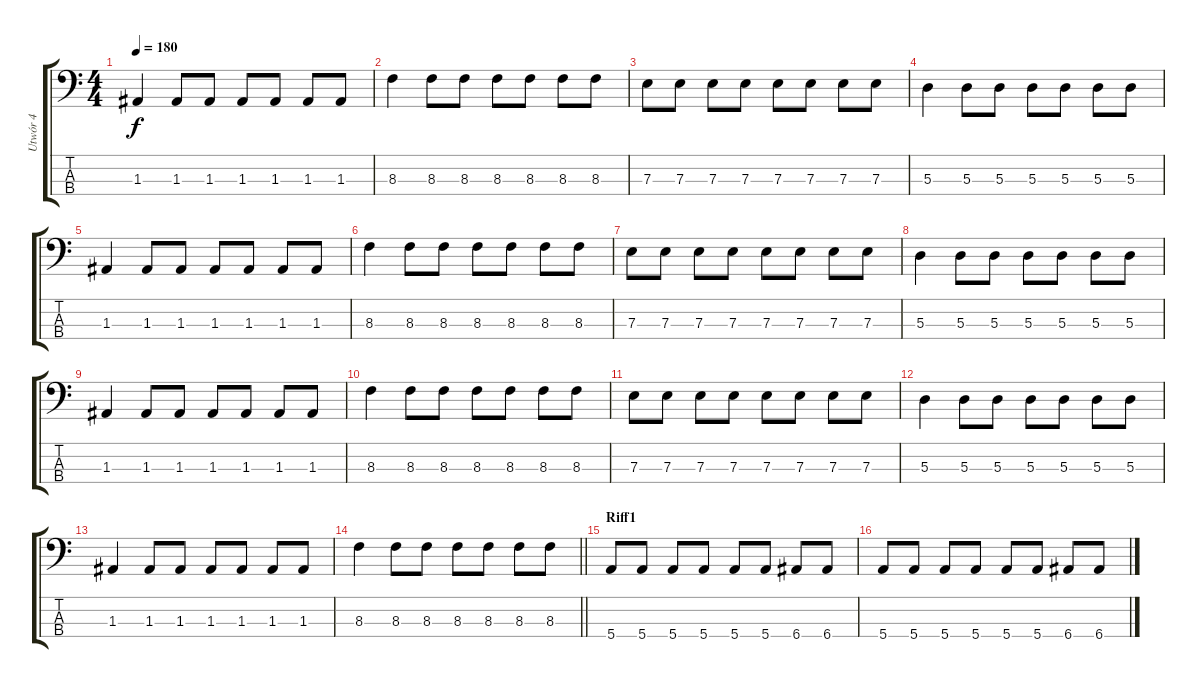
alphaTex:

\track ("Utwór 4" "Utwór 4") {instrument electricbassfinger}
\staff {score tabs}
\tuning (G2 D2 A1 E1) {hide}
\ts (4 4)
\tempo 180
\clef f4
\ks c
1.3.4{dy f} 1.3.8 1.3.8 1.3.8 1.3.8 1.3.8 1.3.8 |
8.3.4 8.3.8 8.3.8 8.3.8 8.3.8 8.3.8 8.3.8 |
7.3.8 7.3.8 7.3.8 7.3.8 7.3.8 7.3.8 7.3.8 7.3.8 |
5.3.4 5.3.8 5.3.8 5.3.8 5.3.8 5.3.8 5.3.8 |
1.3.4 1.3.8 1.3.8 1.3.8 1.3.8 1.3.8 1.3.8 |
8.3.4 8.3.8 8.3.8 8.3.8 8.3.8 8.3.8 8.3.8 |
7.3.8 7.3.8 7.3.8 7.3.8 7.3.8 7.3.8 7.3.8 7.3.8 |
5.3.4 5.3.8 5.3.8 5.3.8 5.3.8 5.3.8 5.3.8 |
1.3.4 1.3.8 1.3.8 1.3.8 1.3.8 1.3.8 1.3.8 |
8.3.4 8.3.8 8.3.8 8.3.8 8.3.8 8.3.8 8.3.8 |
7.3.8 7.3.8 7.3.8 7.3.8 7.3.8 7.3.8 7.3.8 7.3.8 |
5.3.4 5.3.8 5.3.8 5.3.8 5.3.8 5.3.8 5.3.8 |
1.3.4 1.3.8 1.3.8 1.3.8 1.3.8 1.3.8 1.3.8 |
\barLineRight lightlight
8.3.4 8.3.8 8.3.8 8.3.8 8.3.8 8.3.8 8.3.8 |
\section ("" "Riff1")
5.4.8 5.4.8 5.4.8 5.4.8 5.4.8 5.4.8 6.4.8 6.4.8 |
5.4.8 5.4.8 5.4.8 5.4.8 5.4.8 5.4.8 6.4.8 6.4.8
